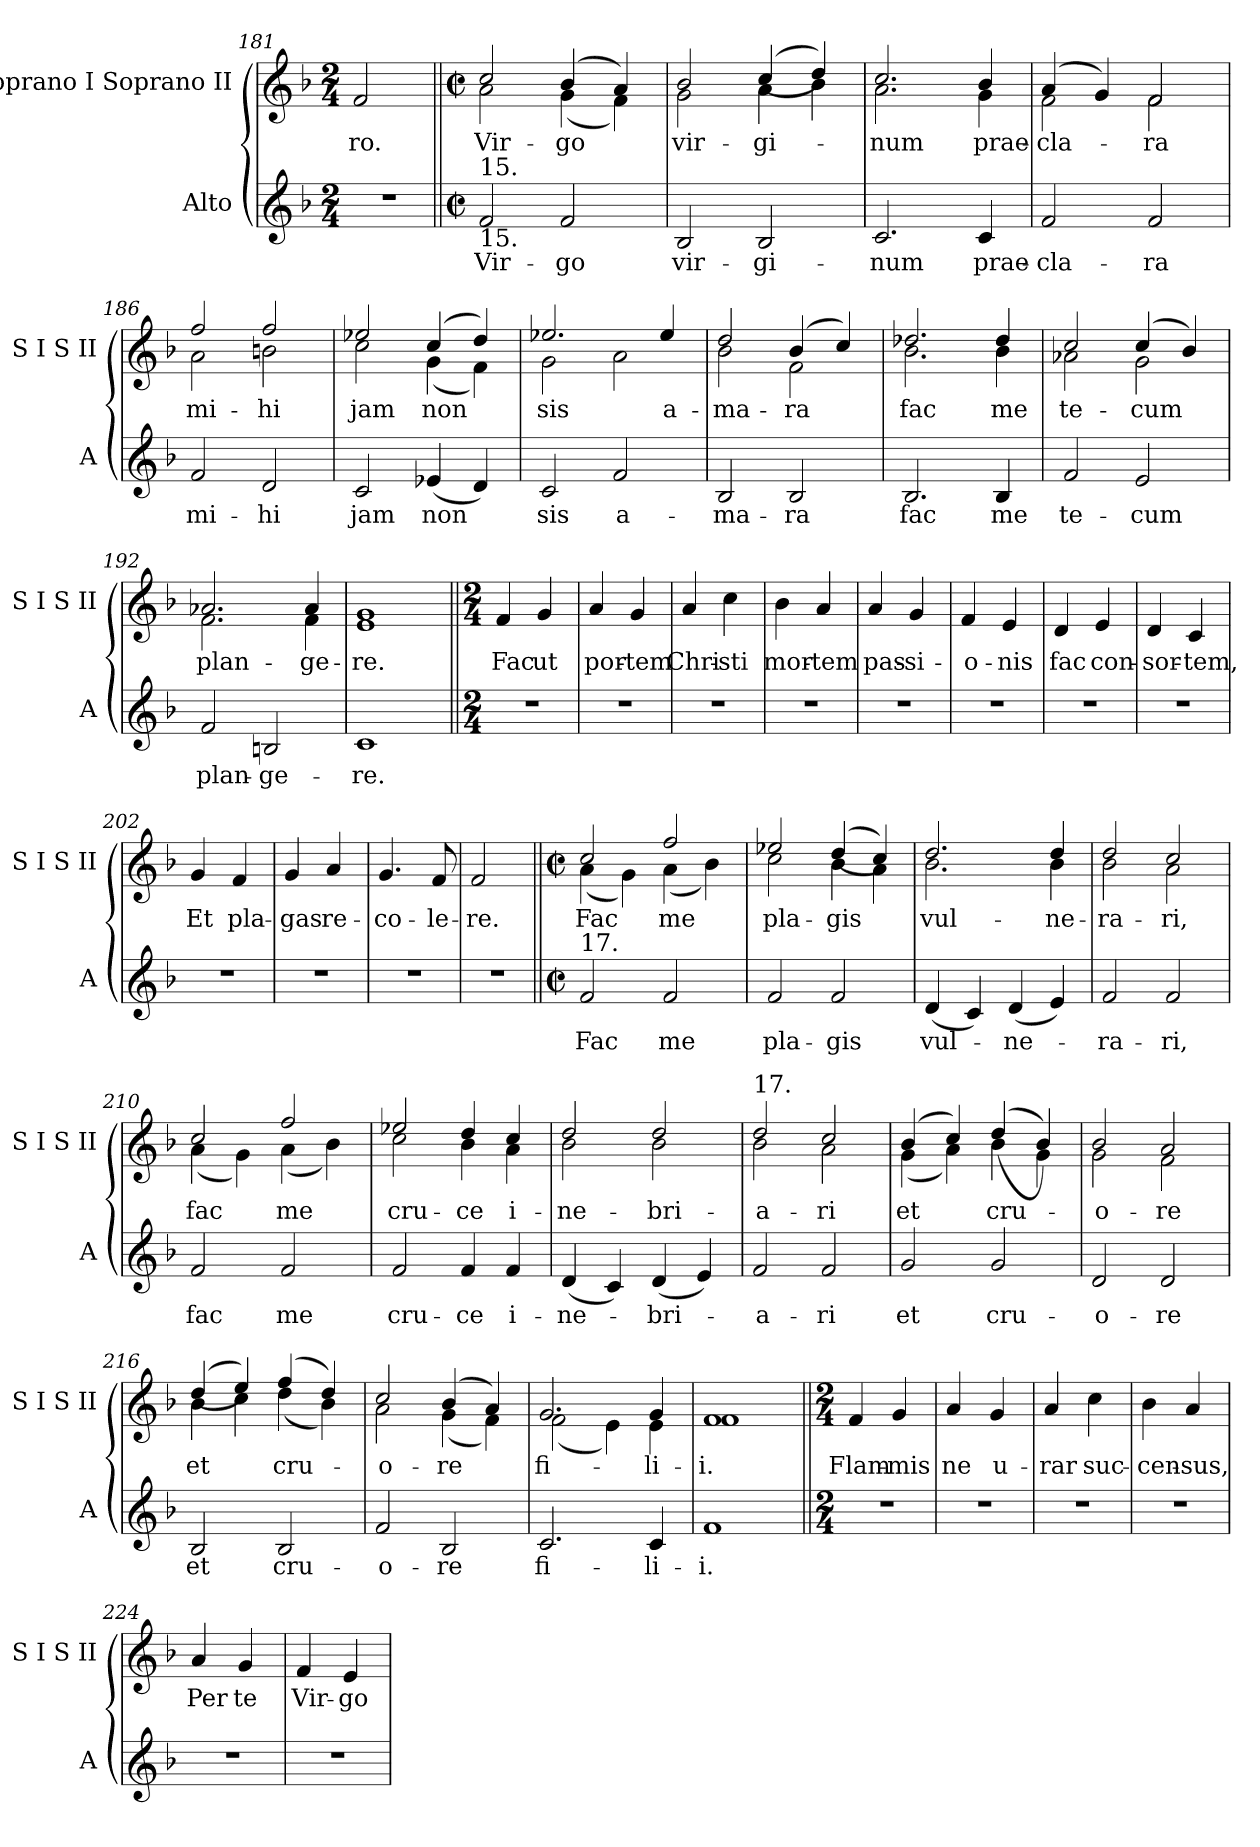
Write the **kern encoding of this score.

**kern	**text	**kern	**text
*part2	*part2	*part1	*part1
*staff2	*staff2	*staff1	*staff1
*I"Alto	*	*I"Soprano I Soprano II	*
*I'A	*	*I'S I S II	*
*clefG2	*	*clefG2	*
*k[b-]	*	*k[b-]	*
*F:	*	*F:	*
*M2/4	*	*M2/4	*
=181	=181	=181	=181
2r	.	2f/	-ro.
!!LO:LB:g=z
=182||	=182||	=182||	=182||
*M2/2	*	*M2/2	*
*met(c|)	*	*met(c|)	*
*	*	*^	*
!LO:TX:a:t=15.	!	!	!	!
!LO:TX:b:t=15.	!	!	!	!
2f/	Vir-	2cc/	2a\	Vir-
2f/	-go	(4b-/	(4g\	-go
.	.	4a/)	4f\)	.
=183	=183	=183	=183	=183
2B-/	vir-	2b-/	2g\	vir-
2B-/	-gi-	((<4cc/	4a\	-gi-
.	.	4dd/))	4b-\	.
=184	=184	=184	=184	=184
2.c/	-num	2.cc/	2.a\	-num
4c/	prae-	4b-/	4g\	prae-
=185	=185	=185	=185	=185
2f/	-cla-	(4a/	2f\	-cla-
.	.	4g/)	.	.
2f/	-ra	2f/	2f\	-ra
=186	=186	=186	=186	=186
2f/	mi-	2ff/	2a\	mi-
2d/	-hi	2ff/	2bn\	-hi
=187	=187	=187	=187	=187
2c/	jam	2ee-X/	2cc\	jam
(4e-X/	non	(4cc/	(4g\	non
4d/)	.	4dd/)	4f\)	.
!!LO:LB:g=z	!!
=188	=188	=188	=188	=188
2c/	sis	2.ee-X/	2g\	sis
2f/	a-	.	2a\	.
.	.	4ee-/	.	a-
=189	=189	=189	=189	=189
2B-/	-ma-	2dd/	2b-\	-ma-
2B-/	-ra	(4b-/	2f\	-ra
.	.	4cc/)	.	.
=190	=190	=190	=190	=190
2.B-/	fac	2.dd-X/	2.b-\	fac
4B-/	me	4dd-/	4b-\	me
=191	=191	=191	=191	=191
2f/	te-	2cc/	2a-X\	te-
2e/	-cum	(4cc/	2g\	-cum
.	.	4b-/)	.	.
=192	=192	=192	=192	=192
2f/	plan-	2.a-X/	2.f\	plan-
2Bn/	-ge-	.	.	.
.	.	4a-/	4f\	-ge-
=193	=193	=193	=193	=193
1c	-re.	1g	1e	-re.
*	*	*v	*v	*
!!LO:LB:g=z
=194||	=194||	=194||	=194||
*M2/4	*	*M2/4	*
2r	.	4f/	Fac
.	.	4g/	ut
=195	=195	=195	=195
2r	.	4a/	por-
.	.	4g/	-tem
=196	=196	=196	=196
2r	.	4a/	Chri-
.	.	4cc\	-sti
=197	=197	=197	=197
2r	.	4b-\	mor-
.	.	4a/	-tem
=198	=198	=198	=198
2r	.	4a/	pas-
.	.	4g/	-si-
=199	=199	=199	=199
2r	.	4f/	-o-
.	.	4e/	-nis
=200	=200	=200	=200
2r	.	4d/	fac
.	.	4e/	con-
=201	=201	=201	=201
2r	.	4d/	-sor-
.	.	4c/	-tem,
=202	=202	=202	=202
2r	.	4g/	Et
.	.	4f/	pla-
=203	=203	=203	=203
2r	.	4g/	-gas
.	.	4a/	re-
=204	=204	=204	=204
2r	.	4.g/	-co-
.	.	8f/	-le-
=205	=205	=205	=205
2r	.	2f/	-re.
!!LO:PB:g=z
=206||	=206||	=206||	=206||
*M2/2	*	*M2/2	*
*met(c|)	*	*met(c|)	*
*	*	*^	*
!LO:TX:a:t=17.	!	!	!	!
2f/	Fac	2cc/	(4a\	Fac
.	.	.	4g\)	.
2f/	me	2ff/	(4a\	me
.	.	.	4b-\)	.
=207	=207	=207	=207	=207
2f/	pla-	2ee-X/	2cc\	pla-
2f/	-gis	((<4dd/	4b-\	-gis
.	.	4cc/))	4a\	.
=208	=208	=208	=208	=208
(4d/	vul-	2.dd/	2.b-\	vul-
4c/)	.	.	.	.
(4d/	-ne-	.	.	.
4e/)	.	4dd/	4b-\	-ne-
=209	=209	=209	=209	=209
2f/	-ra-	2dd/	2b-\	-ra-
2f/	-ri,	2cc/	2a\	-ri,
=210	=210	=210	=210	=210
2f/	fac	2cc/	(4a\	fac
.	.	.	4g\)	.
2f/	me	2ff/	(4a\	me
.	.	.	4b-\)	.
=211	=211	=211	=211	=211
2f/	cru-	2ee-X/	2cc\	cru-
4f/	-ce	4dd/	4b-\	-ce
4f/	i-	4cc/	4a\	i-
=212	=212	=212	=212	=212
(4d/	-ne-	2dd/	2b-\	-ne-
4c/)	.	.	.	.
(4d/	-bri-	2dd/	2b-\	-bri-
4e/)	.	.	.	.
!!LO:LB:g=z	!!
=213	=213	=213	=213	=213
!	!	!LO:TX:a:t=17.	!	!
2f/	-a-	2dd/	2b-\	-a-
2f/	-ri	2cc/	2a\	-ri
=214	=214	=214	=214	=214
2g/	et	(4b-/	(4g\	et
.	.	4cc/)	4a\)	.
2g/	cru-	((<4dd/	4b-\	cru-
.	.	4b-/))	4g\	.
=215	=215	=215	=215	=215
2d/	-o-	2b-/	2g\	-o-
2d/	-re	2a/	2f\	-re
=216	=216	=216	=216	=216
2B-/	et	((<4dd/	4b-\	et
.	.	4ee/))	4cc\	.
2B-/	cru-	(4ff/	(4dd\	cru-
.	.	4dd/)	4b-\)	.
=217	=217	=217	=217	=217
2f/	-o-	2cc/	2a\	-o-
2B-/	-re	(4b-/	(4g\	-re
.	.	4a/)	4f\)	.
=218	=218	=218	=218	=218
2.c/	fi-	2.g/	(2f\	fi-
.	.	.	4e\)	.
4c/	-li-	4g/	4e\	-li-
=219	=219	=219	=219	=219
1f	-i.	1f	1f	-i.
*	*	*v	*v	*
!!LO:LB:g=z
=220||	=220||	=220||	=220||
*M2/4	*	*M2/4	*
*	*	*^	*
!	!	!LO:TX:b:t=18.	!	!
*	*	*v	*v	*
2r	.	4f/	Flam-
.	.	4g/	-mis
=221	=221	=221	=221
2r	.	4a/	ne
.	.	4g/	u-
=222	=222	=222	=222
2r	.	4a/	-rar
.	.	4cc\	suc-
=223	=223	=223	=223
2r	.	4b-\	-cen-
.	.	4a/	-sus,
=224	=224	=224	=224
2r	.	4a/	Per
.	.	4g/	te
=225	=225	=225	=225
2r	.	4f/	Vir-
.	.	4e/	-go
=	=	=	=
*-	*-	*-	*-
